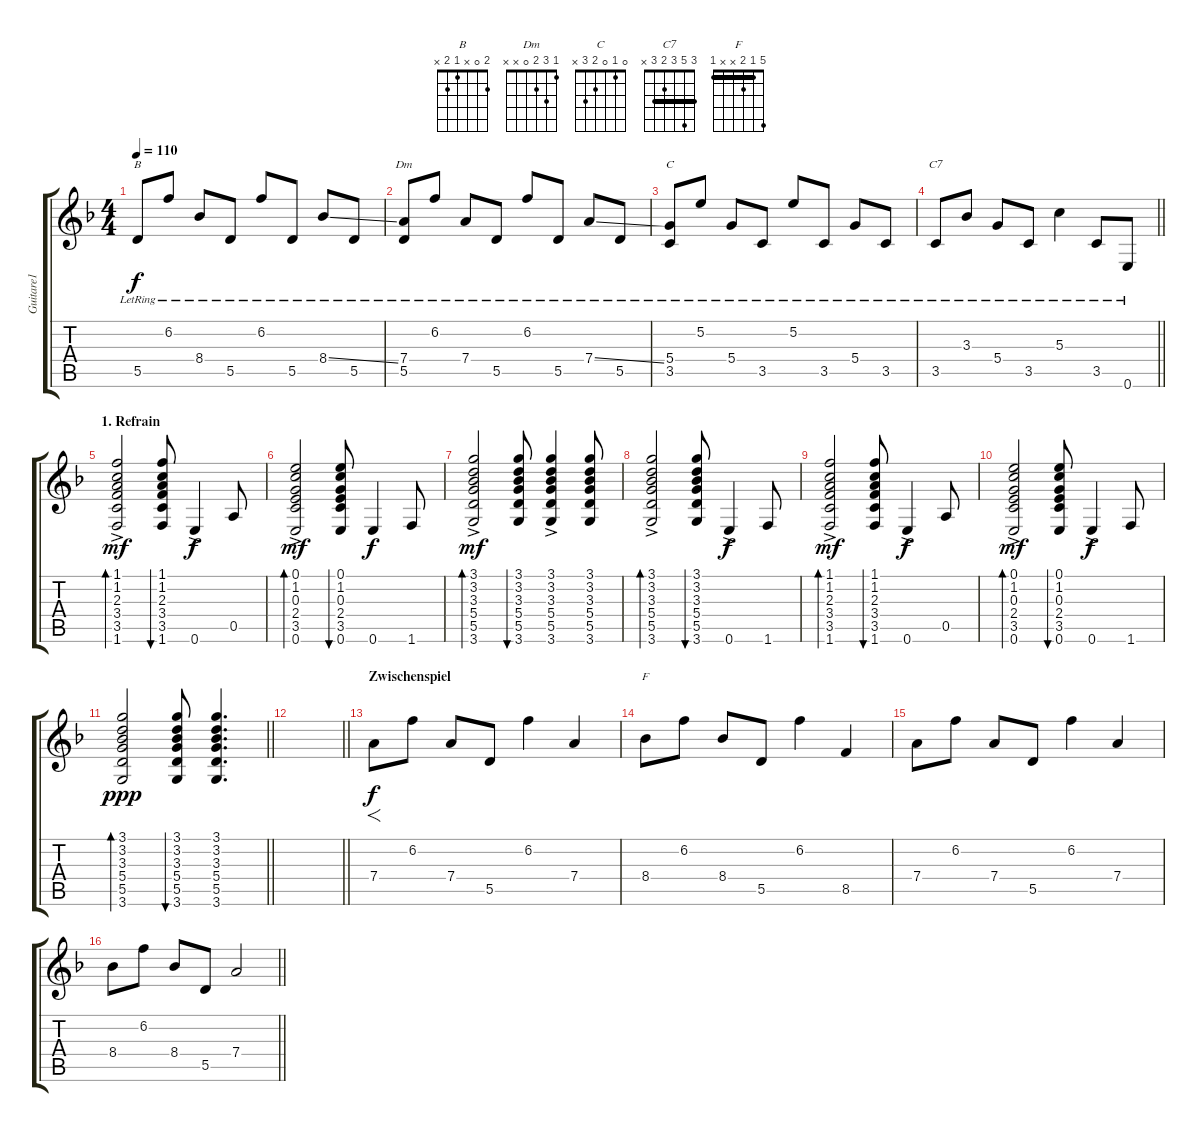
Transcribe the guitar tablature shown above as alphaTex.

\track ("Guitare1" "Guitare1") {instrument acousticguitarsteel}
\staff {score tabs}
\tuning (E4 B3 G3 D3 A2 E2) {hide}
\chord ("B" 2 0 x 1 2 x)
\chord ("Dm" 1 3 2 0 x x)
\chord ("C" 0 1 0 2 3 x)
\chord ("C7" 3 5 3 2 3 x) {barre 3}
\chord ("F" 5 1 2 x x 1) {barre 1}
\ts (4 4)
\tempo 110
\clef g2
\ks f
5.5{lr}.8{ch "B" dy f} 6.2{lr}.8 8.4{lr}.8 5.5{lr}.8 6.2{lr}.8 5.5{lr}.8 8.4{ss lr}.8 5.5{lr}.8 |
(7.4{lr} 5.5{lr}).8{ch "Dm"} 6.2{lr}.8 7.4{lr}.8 5.5{lr}.8 6.2{lr}.8 5.5{lr}.8 7.4{ss lr}.8 5.5{lr}.8 |
(5.4{lr} 3.5{lr}).8{ch "C"} 5.2{lr}.8 5.4{lr}.8 3.5{lr}.8 5.2{lr}.8 3.5{lr}.8 5.4{lr}.8 3.5{lr}.8 |
\barLineRight lightlight
3.5{lr}.8{ch "C7"} 3.3{lr}.8 5.4{lr}.8 3.5{lr}.8 5.3{lr}.4 3.5{lr}.8 0.6{lr}.8 |
\section ("" "1. Refrain")
(1.1{ac} 1.2 2.3 3.4 3.5 1.6).2{bd 60 dy mf} (1.1 1.2 2.3 3.4 3.5 1.6).8{bu 60} 0.6{ac}.4{dy f} 0.5.8 |
(0.1 1.2 0.3{ac} 2.4 3.5 0.6).2{bd 60 dy mf} (0.1 1.2 0.3 2.4 3.5 0.6).8{bu 60} 0.6.4{dy f} 1.6.8 |
(3.1 3.2 3.3{ac} 5.4 5.5 3.6).2{bd 60 dy mf} (3.1 3.2 3.3 5.4 5.5 3.6).8{bu 60} (3.1{ac} 3.2 3.3 5.4 5.5 3.6).4 (3.1 3.2 3.3 5.4 5.5 3.6).8 |
(3.1 3.2 3.3{ac} 5.4 5.5 3.6).2{bd 60} (3.1 3.2 3.3 5.4 5.5 3.6).8{bu 60} 0.6{ac}.4{dy f} 1.6.8 |
(1.1 1.2 2.3{ac} 3.4 3.5 1.6).2{bd 60 dy mf volume 4} (1.1 1.2 2.3 3.4 3.5 1.6).8{bu 60} 0.6{ac}.4{dy f} 0.5.8 |
(0.1 1.2 0.3{ac} 2.4 3.5 0.6).2{bd 60 dy mf} (0.1 1.2 0.3 2.4 3.5 0.6).8{bu 60} 0.6{ac}.4{dy f} 1.6.8 |
\barLineRight lightlight
(3.1 3.2 3.3 5.4 5.5 3.6).2{bd 60 dy ppp} (3.1 3.2 3.3 5.4 5.5 3.6).8{bu 60} (3.1 3.2 3.3 5.4 5.5 3.6).4{d} |
\barLineRight lightlight
|
\section ("" "Zwischenspiel")
7.4.8{f dy f volume 14} 6.2.8 7.4.8 5.5.8 6.2.4 7.4.4 |
8.4.8{ch "F"} 6.2.8 8.4.8 5.5.8 6.2.4 8.5.4 |
7.4.8 6.2.8 7.4.8 5.5.8 6.2.4 7.4.4 |
\barLineRight lightlight
8.4.8 6.2.8 8.4.8 5.5.8 7.4.2
